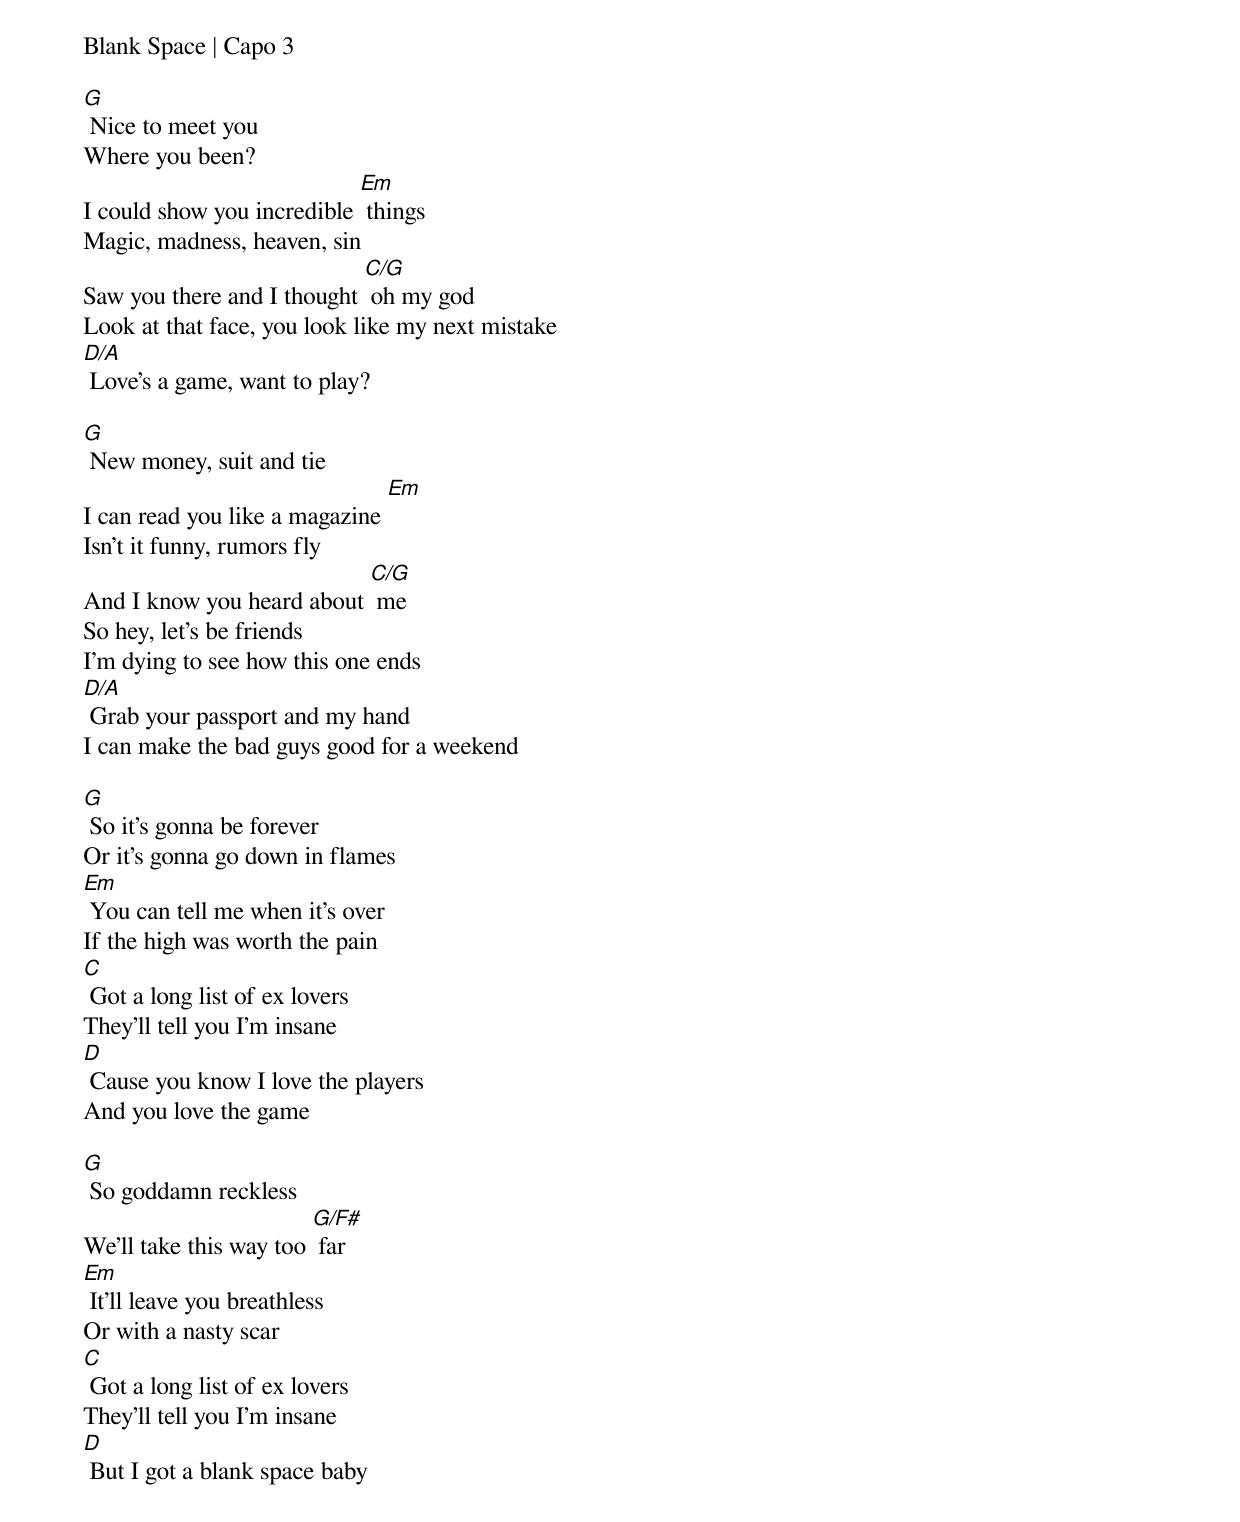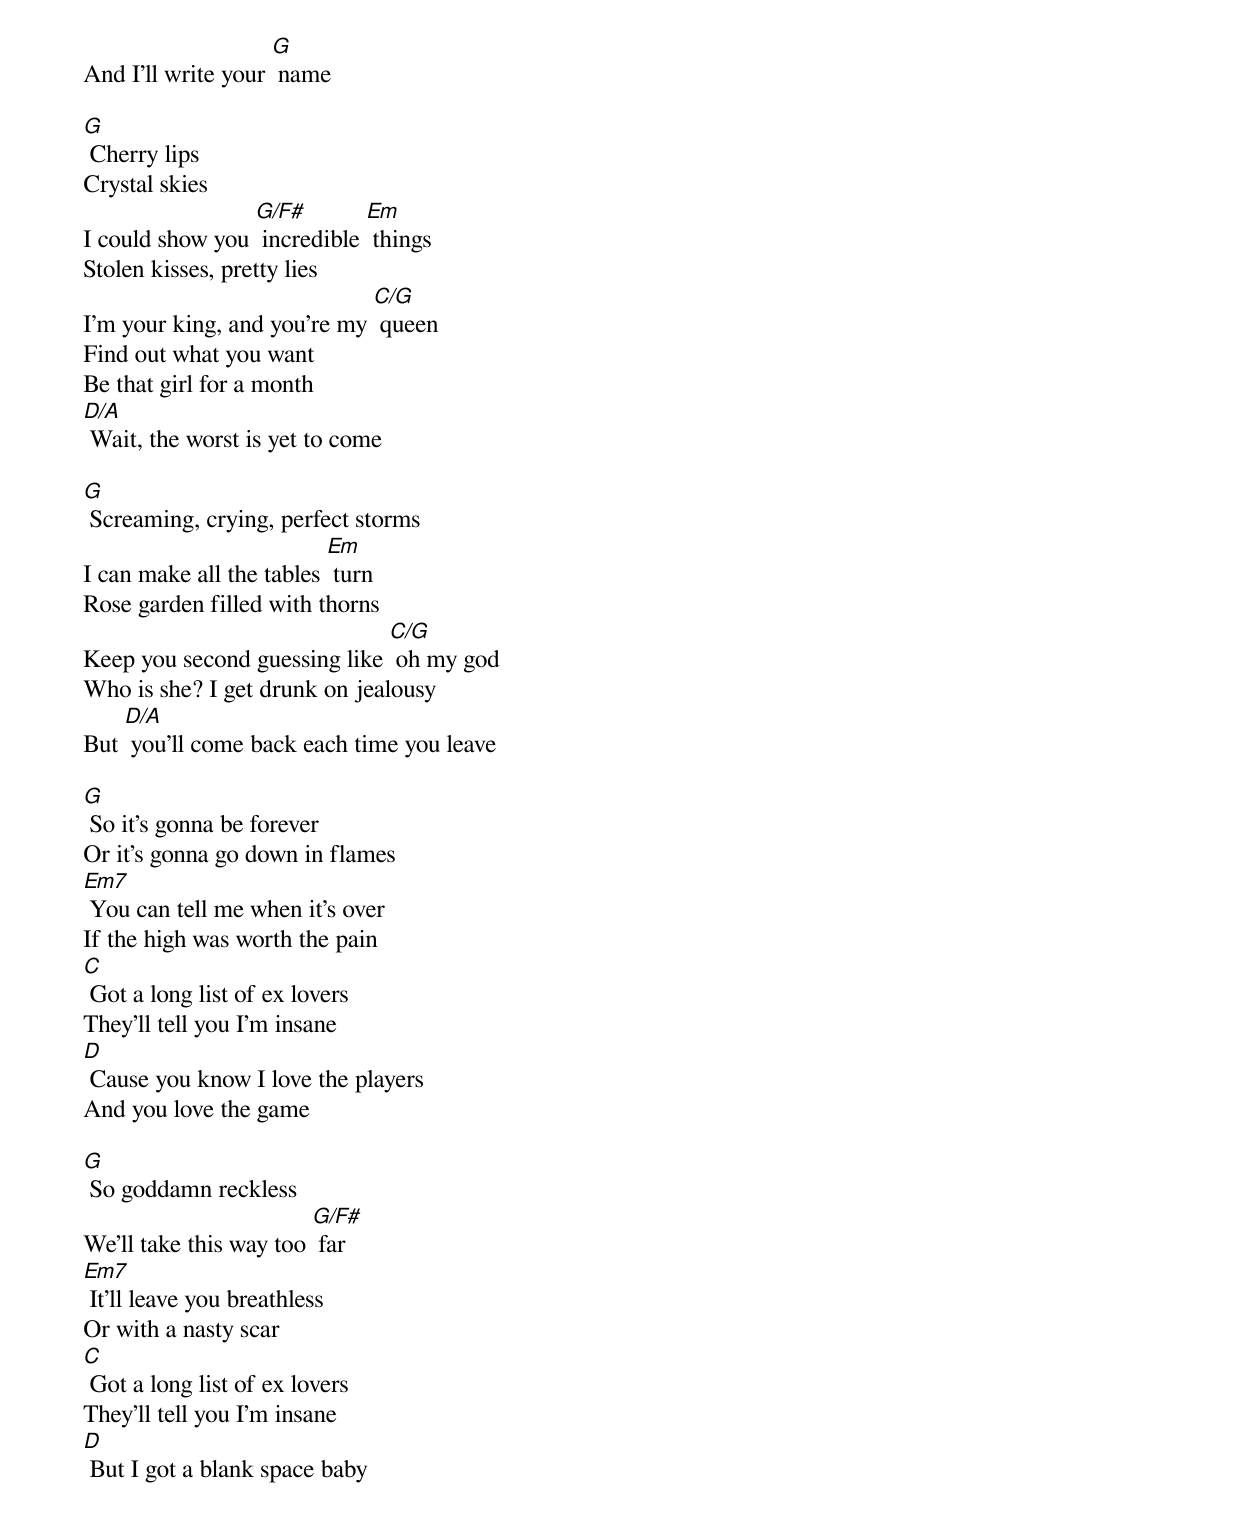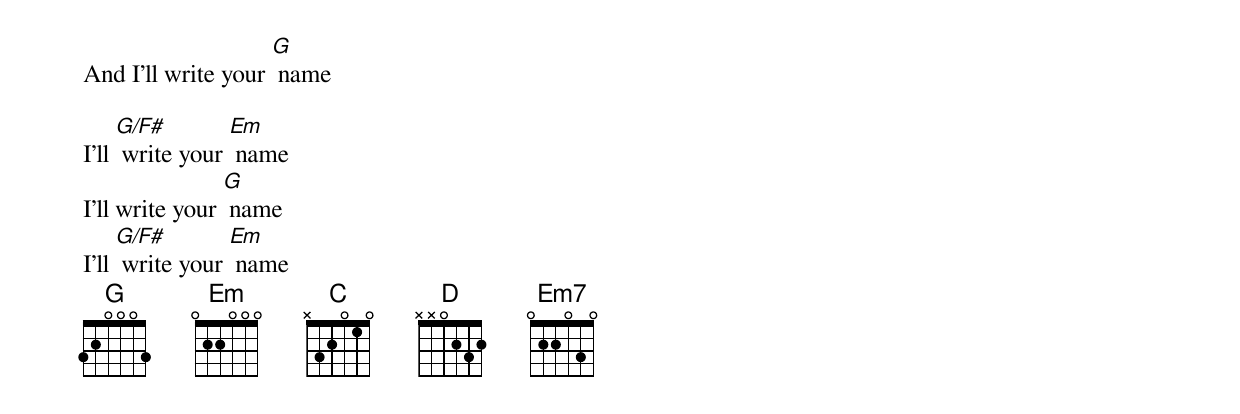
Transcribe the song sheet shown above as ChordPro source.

Blank Space | Capo 3

[G] Nice to meet you
Where you been?
I could show you incredible [Em] things
Magic, madness, heaven, sin
Saw you there and I thought [C/G] oh my god
Look at that face, you look like my next mistake
[D/A] Love's a game, want to play?

[G] New money, suit and tie
I can read you like a magazine [Em]
Isn't it funny, rumors fly
And I know you heard about [C/G] me
So hey, let's be friends
I'm dying to see how this one ends
[D/A] Grab your passport and my hand
I can make the bad guys good for a weekend

[G] So it's gonna be forever
Or it's gonna go down in flames
[Em] You can tell me when it's over
If the high was worth the pain
[C] Got a long list of ex lovers
They'll tell you I'm insane
[D] Cause you know I love the players
And you love the game

[G] So goddamn reckless
We'll take this way too [G/F#] far
[Em] It'll leave you breathless
Or with a nasty scar
[C] Got a long list of ex lovers
They'll tell you I'm insane
[D] But I got a blank space baby
And I'll write your [G] name

[G] Cherry lips
Crystal skies
I could show you [G/F#] incredible [Em] things
Stolen kisses, pretty lies
I’m your king, and you’re my [C/G] queen
Find out what you want
Be that girl for a month
[D/A] Wait, the worst is yet to come

[G] Screaming, crying, perfect storms
I can make all the tables [Em] turn
Rose garden filled with thorns
Keep you second guessing like [C/G] oh my god
Who is she? I get drunk on jealousy
But [D/A] you'll come back each time you leave

[G] So it's gonna be forever
Or it's gonna go down in flames
[Em7] You can tell me when it's over
If the high was worth the pain
[C] Got a long list of ex lovers
They'll tell you I'm insane
[D] Cause you know I love the players
And you love the game

[G] So goddamn reckless
We'll take this way too [G/F#] far
[Em7] It'll leave you breathless
Or with a nasty scar
[C] Got a long list of ex lovers
They'll tell you I'm insane
[D] But I got a blank space baby
And I'll write your [G] name

I'll [G/F#] write your [Em] name
I'll write your [G] name
I'll [G/F#] write your [Em] name
